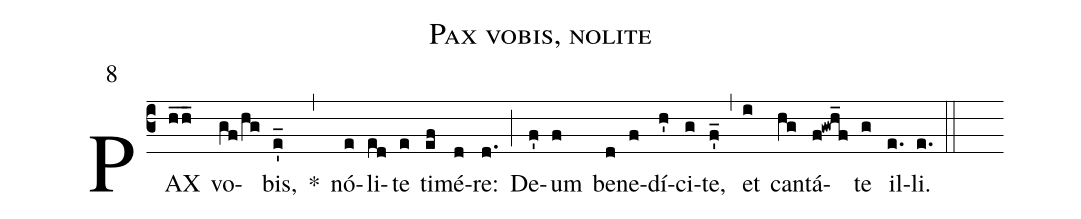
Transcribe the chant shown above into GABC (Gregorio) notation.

name:Pax vobis, nolite;
mode:8;
annotation:8;
office-part:Antiphonae;
%%
(c3) PAX(h_/h_) vo(gf/hg)bis,(e'_) *(,) nó(e)li(ed)te(e) ti(ef)mé(d)re:(d.) (;) De(f')um(f) be(d)ne(f)dí(h')ci(g)te,(f'_) (,) et(i) can(hg)tá(f!gwh_f)te(g) il(e.)li.(e.) (::)
